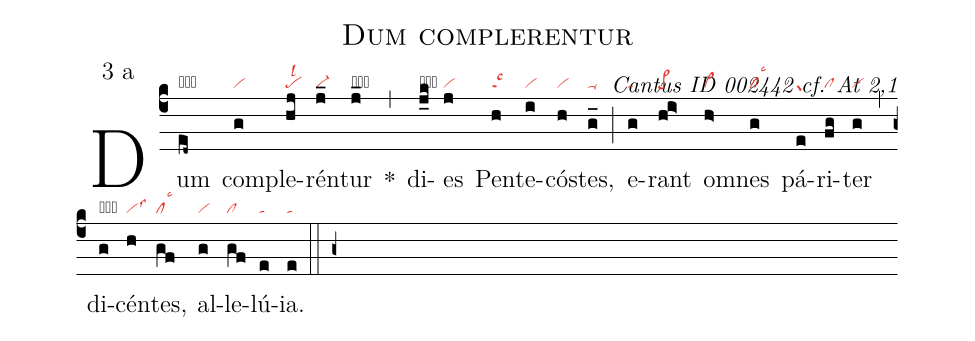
name: Dum complerentur;
mode: 3;
mode-differentia: a;
commentary: Cantus ID 002442 cf. At 2,1;
nabc-lines: 1;
%%
(c4)

Dum(ed~|““vi>lsb2lsi4) com(g|vi)ple(hj|pelsl2)rén(j_|vi-)tur(j_|““vi-lst1) *(,) di(j_k|““peSlst1lsb2)es(j|vi) Pen(h|talsc3)te(i|vi)có(h|vi)stes,(g_|ta-) (;) e(g|ta)rant(hi>|pe>) om(h>|vi>)nes(g|cllsc3) pá(e|gr)ri(fg|cl)ter(g|vi) (,) di(g|““vilsc1)cén(h|vilss3)tes,(gf|cllsc3) al(g|vi)le(gf|cl)lú(e|ta)ia.(e|ta)

(::)

(g+)
